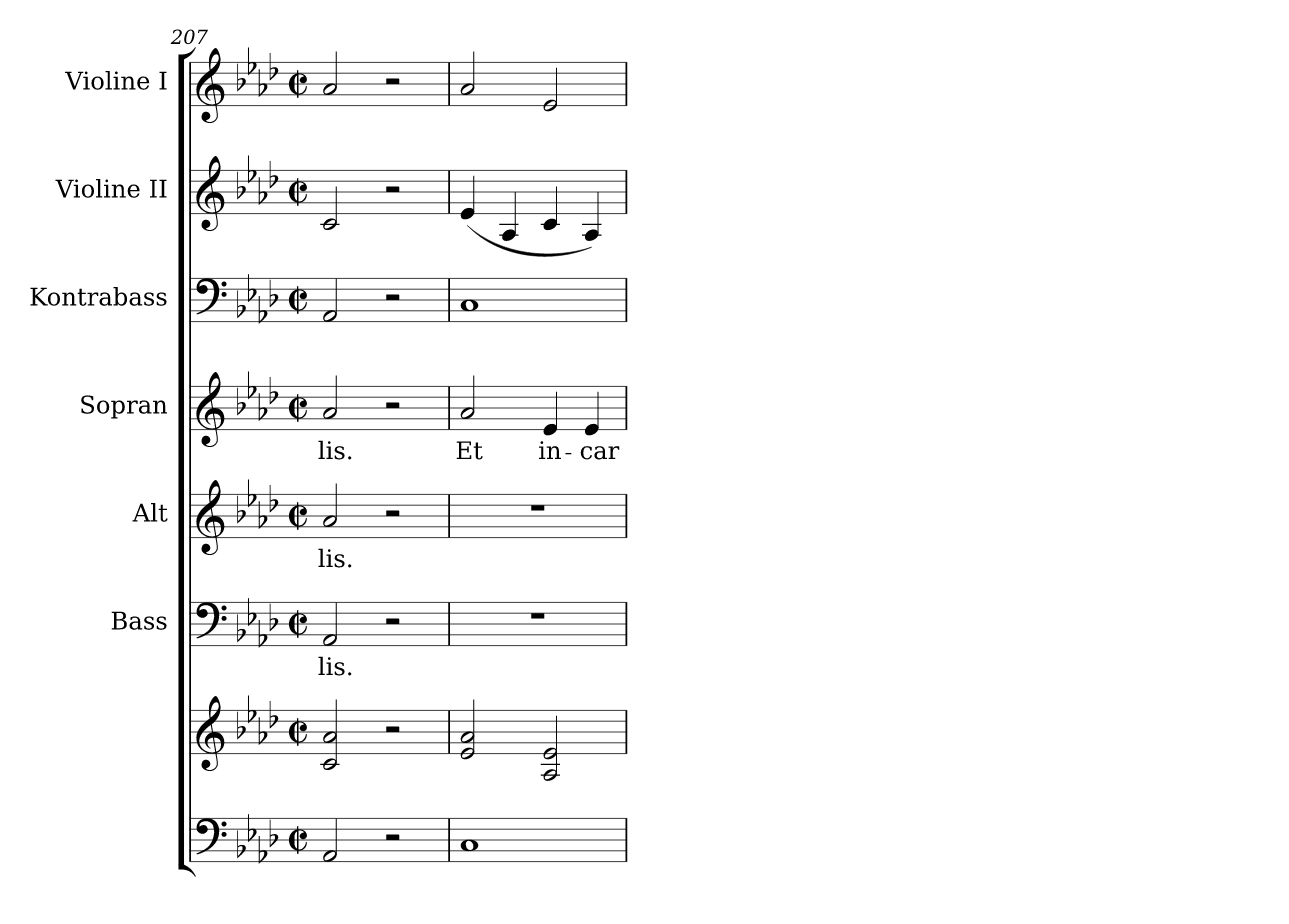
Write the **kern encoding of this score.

**kern	**kern	**kern	**text	**kern	**text	**kern	**text	**kern	**kern	**kern
*part7	*part7	*part6	*part6	*part5	*part5	*part4	*part4	*part3	*part2	*part1
*staff8	*staff7	*staff6	*staff6	*staff5	*staff5	*staff4	*staff4	*staff3	*staff2	*staff1
*	*	*I"Bass	*	*I"Alt	*	*I"Sopran	*	*I"Kontrabass	*I"Violine II	*I"Violine I
*	*	*I'B.	*	*I'A.	*	*I'S.	*	*I'Kb.	*I'Vl. II	*I'Vl. I
*clefF4	*clefG2	*clefF4	*	*clefG2	*	*clefG2	*	*clefF4	*clefG2	*clefG2
*	*	*	*	*	*	*	*	*ITrd7c12	*	*
*k[b-e-a-d-]	*k[b-e-a-d-]	*k[b-e-a-d-]	*	*k[b-e-a-d-]	*	*k[b-e-a-d-]	*	*k[b-e-a-d-]	*k[b-e-a-d-]	*k[b-e-a-d-]
*A-:	*A-:	*A-:	*	*A-:	*	*A-:	*	*A-:	*A-:	*A-:
*M2/2	*M2/2	*M2/2	*	*M2/2	*	*M2/2	*	*M2/2	*M2/2	*M2/2
*met(c|)	*met(c|)	*met(c|)	*	*met(c|)	*	*met(c|)	*	*met(c|)	*met(c|)	*met(c|)
=207	=207	=207	=207	=207	=207	=207	=207	=207	=207	=207
!	!	!	!LO:LY:b	!	!LO:LY:b	!	!LO:LY:b	!	!	!
2AA-/	2c/ 2a-/	2AA-/	-lis.	2a-/	-lis.	2a-/	-lis.	2AAA-/	2c/	2a-/
2r	2r	2r	.	2r	.	2r	.	2r	2r	2r
=208	=208	=208	=208	=208	=208	=208	=208	=208	=208	=208
!	!	!	!	!	!	!	!LO:LY:b	!	!	!
1C	2e-/ 2a-/	1r	.	1r	.	2a-/	Et	1CC	(<4e-/	2a-/
.	.	.	.	.	.	.	.	.	4A-/	.
!	!	!	!	!	!	!	!LO:LY:b	!	!	!
.	2A-/ 2e-/	.	.	.	.	4e-/	in-	.	4c/	2e-/
!	!	!	!	!	!	!	!LO:LY:b	!	!	!
.	.	.	.	.	.	4e-/	-car-	.	4A-/)	.
=	=	=	=	=	=	=	=	=	=	=
*-	*-	*-	*-	*-	*-	*-	*-	*-	*-	*-
